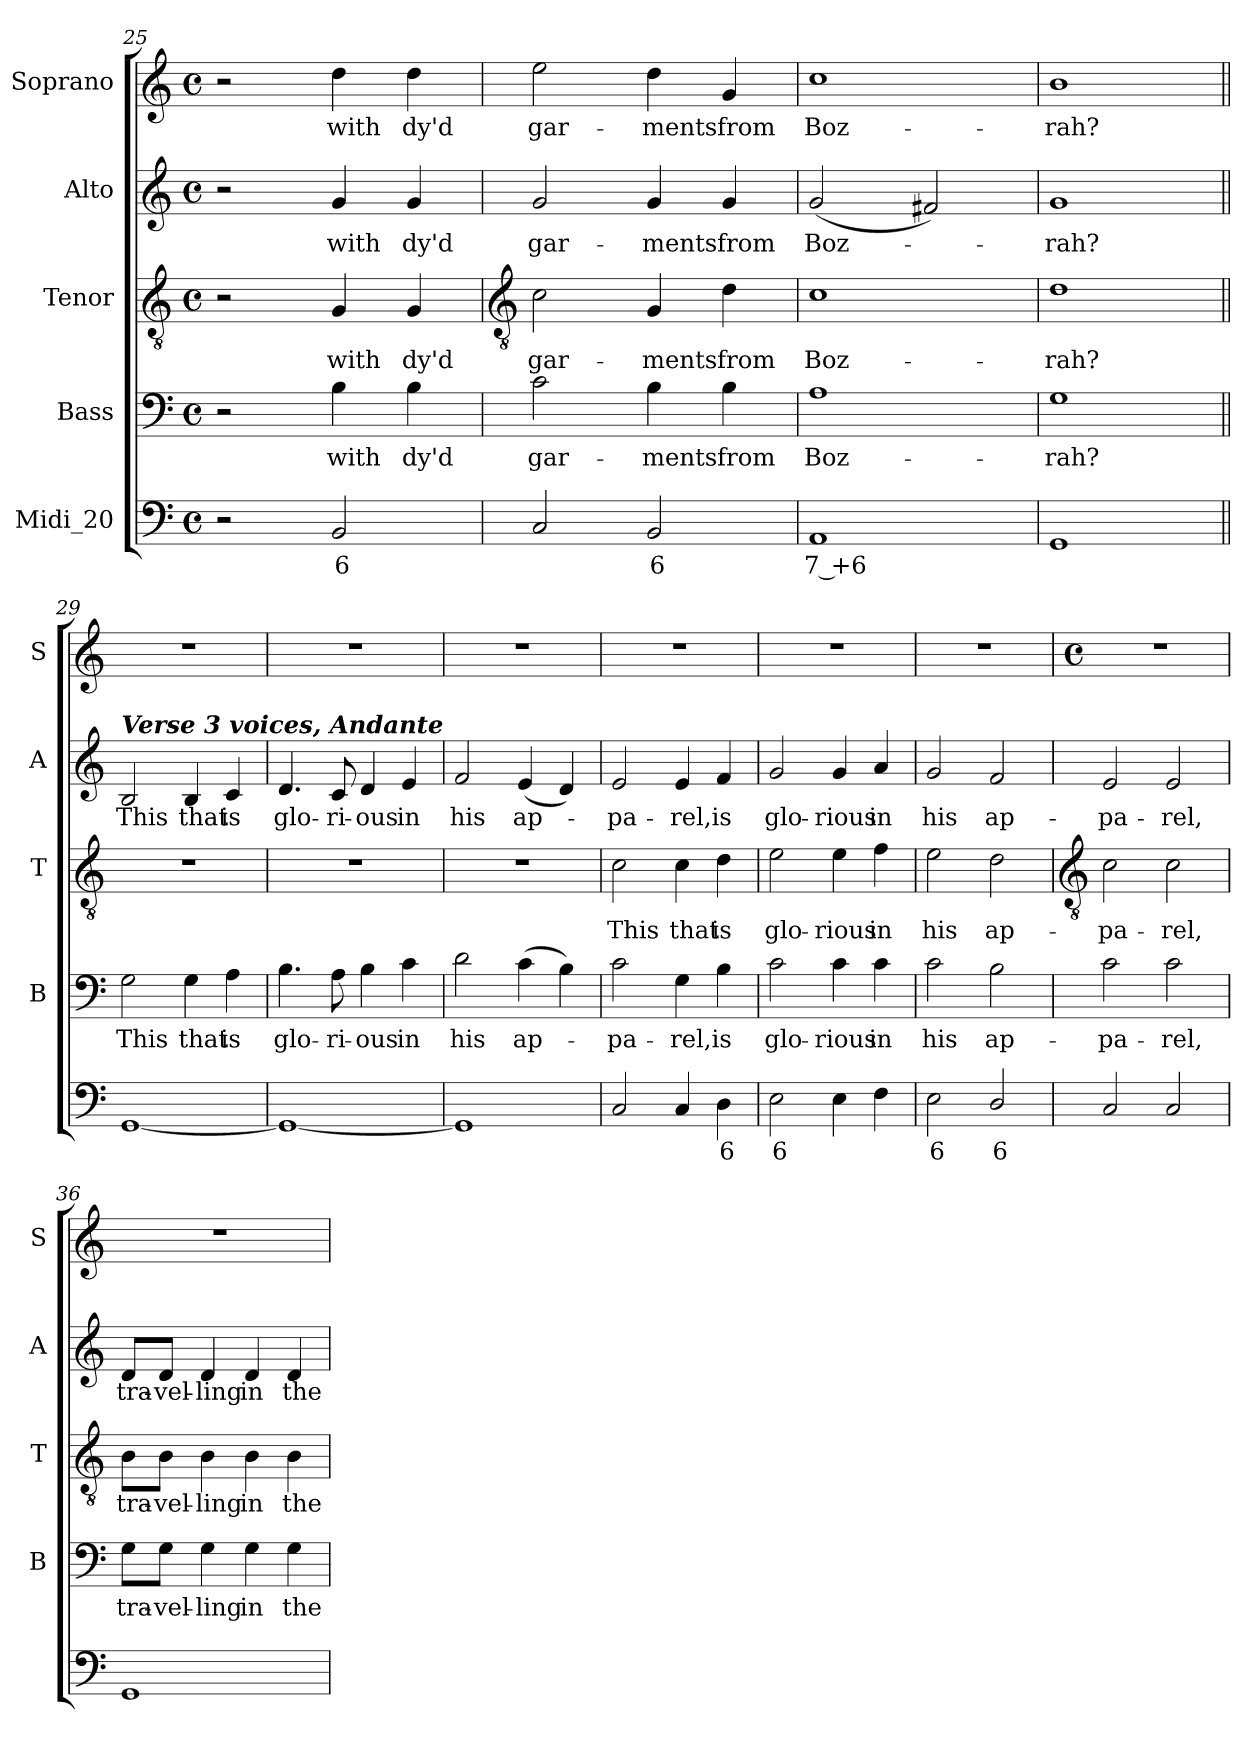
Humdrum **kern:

**kern	**text	**kern	**text	**kern	**text	**kern	**text	**kern	**text
*part5	*part5	*part4	*part4	*part3	*part3	*part2	*part2	*part1	*part1
*staff5	*staff5	*staff4	*staff4	*staff3	*staff3	*staff2	*staff2	*staff1	*staff1
*I"Midi_20	*	*I"Bass	*	*I"Tenor	*	*I"Alto	*	*I"Soprano	*
*	*	*I'B	*	*I'T	*	*I'A	*	*I'S	*
*clefF4	*	*clefF4	*	*clefGv2	*	*clefG2	*	*clefG2	*
*k[]	*	*k[]	*	*k[]	*	*k[]	*	*k[]	*
*C:	*	*C:	*	*C:	*	*C:	*	*C:	*
*M4/4	*	*M4/4	*	*M4/4	*	*M4/4	*	*M4/4	*
*met(c)	*	*met(c)	*	*met(c)	*	*met(c)	*	*met(c)	*
=25	=25	=25	=25	=25	=25	=25	=25	=25	=25
2r	.	2r	.	2r	.	2r	.	2r	.
!	!LO:LY:b	!	!LO:LY:b	!	!LO:LY:b	!	!LO:LY:b	!	!LO:LY:b
2BB	6	4B	with	4G	with	4g	with	4dd	with
!	!	!	!LO:LY:b	!	!LO:LY:b	!	!LO:LY:b	!	!LO:LY:b
.	.	4B	dy'd	4G	dy'd	4g	dy'd	4dd	dy'd
!!LO:LB:g=z
=26	=26	=26	=26	=26	=26	=26	=26	=26	=26
*	*	*	*	*clefGv2	*	*	*	*	*
!	!	!	!LO:LY:b	!	!LO:LY:b	!	!LO:LY:b	!	!LO:LY:b
2C	.	2c	gar-	2c	gar-	2g	gar-	2ee	gar-
!	!LO:LY:b	!	!LO:LY:b	!	!LO:LY:b	!	!LO:LY:b	!	!LO:LY:b
2BB	6	4B	-ments	4G	-ments	4g	-ments	4dd	-ments
!	!	!	!LO:LY:b	!	!LO:LY:b	!	!LO:LY:b	!	!LO:LY:b
.	.	4B	from	4d	from	4g	from	4g	from
=27	=27	=27	=27	=27	=27	=27	=27	=27	=27
!	!LO:LY:b	!	!LO:LY:b	!	!LO:LY:b	!	!LO:LY:b	!	!LO:LY:b
1AA	7 +6	1A	Boz-	1c	Boz-	(<2g	Boz-	1cc	Boz-
.	.	.	.	.	.	2f#X)	.	.	.
=28	=28	=28	=28	=28	=28	=28	=28	=28	=28
!	!	!	!LO:LY:b	!	!LO:LY:b	!	!LO:LY:b	!	!LO:LY:b
1GG	.	1G	-rah?	1d	-rah?	1g	rah?	1b	-rah?
=29||	=29||	=29||	=29||	=29||	=29||	=29||	=29||	=29||	=29||
!	!	!	!	!	!	!LO:TX:a:Bi:t=Verse 3 voices, Andante	!	!	!
!	!	!	!LO:LY:b	!	!	!	!LO:LY:b	!	!
[1GG	.	2G	This	1r	.	2B	This	1r	.
!	!	!	!LO:LY:b	!	!	!	!LO:LY:b	!	!
.	.	4G	that	.	.	4B	that	.	.
!	!	!	!LO:LY:b	!	!	!	!LO:LY:b	!	!
.	.	4A	is	.	.	4c	is	.	.
=30	=30	=30	=30	=30	=30	=30	=30	=30	=30
!	!	!	!LO:LY:b	!	!	!	!LO:LY:b	!	!
1GG_	.	4.B	glo-	1r	.	4.d	glo-	1r	.
!	!	!	!LO:LY:b	!	!	!	!LO:LY:b	!	!
.	.	8A	-ri-	.	.	8c	-ri-	.	.
!	!	!	!LO:LY:b	!	!	!	!LO:LY:b	!	!
.	.	4B	-ous	.	.	4d	-ous	.	.
!	!	!	!LO:LY:b	!	!	!	!LO:LY:b	!	!
.	.	4c	in	.	.	4e	in	.	.
=31	=31	=31	=31	=31	=31	=31	=31	=31	=31
!	!	!	!LO:LY:b	!	!	!	!LO:LY:b	!	!
1GG]	.	2d	his	1r	.	2f	his	1r	.
!	!	!	!LO:LY:b	!	!	!	!LO:LY:b	!	!
.	.	(>4c	ap-	.	.	(<4e	ap-	.	.
.	.	4B)	.	.	.	4d)	.	.	.
=32	=32	=32	=32	=32	=32	=32	=32	=32	=32
!	!	!	!LO:LY:b	!	!LO:LY:b	!	!LO:LY:b	!	!
2C	.	2c	pa-	2c	This	2e	pa-	1r	.
!	!	!	!LO:LY:b	!	!LO:LY:b	!	!LO:LY:b	!	!
4C	.	4G	-rel,	4c	that	4e	-rel,	.	.
!	!LO:LY:b	!	!LO:LY:b	!	!LO:LY:b	!	!LO:LY:b	!	!
4D	6	4B	is	4d	is	4f	is	.	.
=33	=33	=33	=33	=33	=33	=33	=33	=33	=33
!	!LO:LY:b	!	!LO:LY:b	!	!LO:LY:b	!	!LO:LY:b	!	!
2E	6	2c	glo-	2e	glo-	2g	glo-	1r	.
!	!	!	!LO:LY:b	!	!LO:LY:b	!	!LO:LY:b	!	!
4E	.	4c	-rious	4e	-rious	4g	-rious	.	.
!	!	!	!LO:LY:b	!	!LO:LY:b	!	!LO:LY:b	!	!
4F	.	4c	in	4f	in	4a	in	.	.
=34	=34	=34	=34	=34	=34	=34	=34	=34	=34
!	!LO:LY:b	!	!LO:LY:b	!	!LO:LY:b	!	!LO:LY:b	!	!
2E	6	2c	his	2e	his	2g	his	1r	.
!	!LO:LY:b	!	!LO:LY:b	!	!LO:LY:b	!	!LO:LY:b	!	!
2D/	6	2B	ap-	2d	ap-	2f	ap-	.	.
!!LO:LB:g=z
=35	=35	=35	=35	=35	=35	=35	=35	=35	=35
*	*	*	*	*clefGv2	*	*	*	*	*
*	*	*	*	*	*	*	*	*M4/4	*
*	*	*	*	*	*	*	*	*met(c)	*
!	!	!	!LO:LY:b	!	!LO:LY:b	!	!LO:LY:b	!	!
2C	.	2c	-pa-	2c	-pa-	2e	-pa-	1r	.
!	!	!	!LO:LY:b	!	!LO:LY:b	!	!LO:LY:b	!	!
2C	.	2c	-rel,	2c	-rel,	2e	-rel,	.	.
=36	=36	=36	=36	=36	=36	=36	=36	=36	=36
!	!	!	!LO:LY:b	!	!LO:LY:b	!	!LO:LY:b	!	!
1GG	.	8G\L	tra-	8B\L	tra-	8d/L	tra-	1r	.
!	!	!	!LO:LY:b	!	!LO:LY:b	!	!LO:LY:b	!	!
.	.	8G\J	-vel-	8B\J	-vel-	8d/J	-vel-	.	.
!	!	!	!LO:LY:b	!	!LO:LY:b	!	!LO:LY:b	!	!
.	.	4G	-ling	4B	-ling	4d	-ling	.	.
!	!	!	!LO:LY:b	!	!LO:LY:b	!	!LO:LY:b	!	!
.	.	4G	in	4B	in	4d	in	.	.
!	!	!	!LO:LY:b	!	!LO:LY:b	!	!LO:LY:b	!	!
.	.	4G	the	4B	the	4d	the	.	.
=	=	=	=	=	=	=	=	=	=
*-	*-	*-	*-	*-	*-	*-	*-	*-	*-
